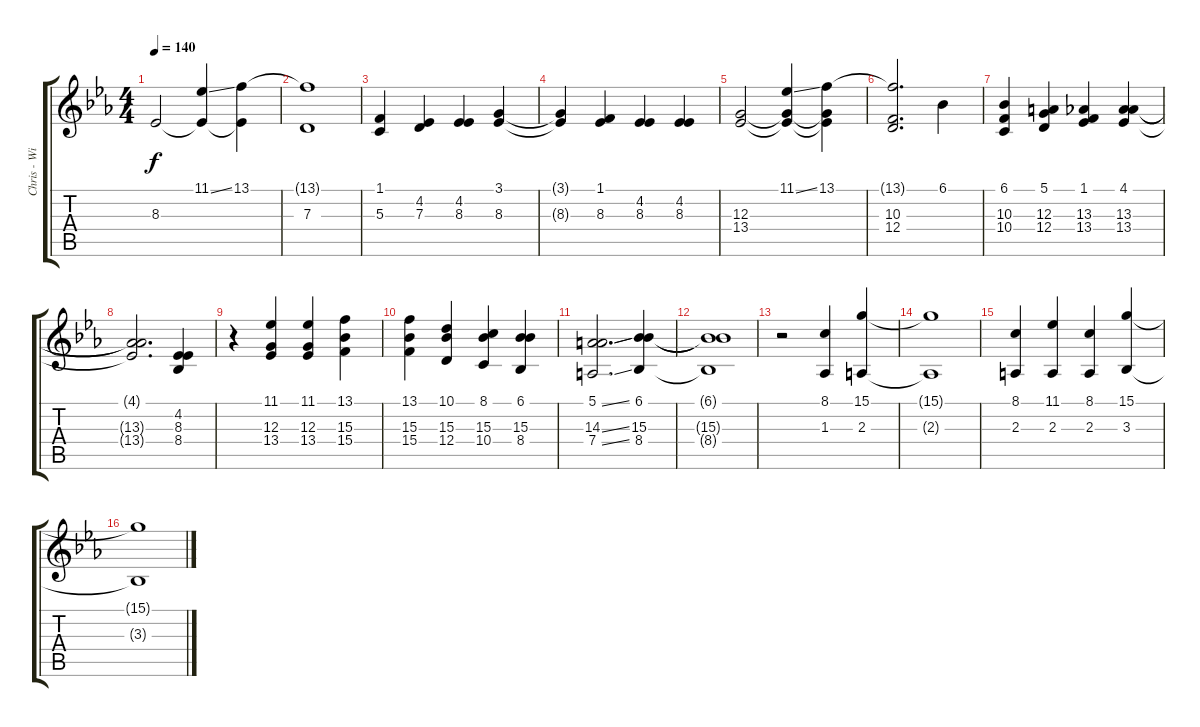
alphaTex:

\track ("Chris - Will (Voice)" "Chris - Wi") {instrument vibraphone}
\staff {score tabs}
\tuning (E4 B3 G3 D3 A2 E2) {hide}
\ts (4 4)
\tempo 140
\clef g2
\ks eb
8.3.2{dy f} (11.1{ss} 8.3{t}).4 (13.1 8.3{t}).4 |
(13.1{t} 7.3).1 |
(1.1 5.3).4 (4.2 7.3).4 (4.2 8.3).4 (3.1 8.3).4 |
(3.1{t} 8.3{t}).4 (1.1 8.3).4 (4.2 8.3).4 (4.2 8.3).4 |
(12.3 13.4).2 (11.1{ss} 12.3{t} 13.4{t}).4 (13.1 12.3{t} 13.4{t}).4 |
(13.1{t} 10.3 12.4).2{d} 6.1.4 |
(6.1 10.3 10.4).4 (5.1 12.3 12.4).4 (1.1 13.3 13.4).4 (4.1 13.3 13.4).4 |
(4.1{t} 13.3{t} 13.4{t}).2{d} (4.2 8.3 8.4).4 |
r.4 (11.1 12.3 13.4).4 (11.1 12.3 13.4).4 (13.1 15.3 15.4).4 |
(13.1 15.3 15.4).4 (10.1 15.3 12.4).4 (8.1 15.3 10.4).4 (6.1 15.3 8.4).4 |
(5.1{ss} 14.3{ss} 7.4{ss}).2{d} (6.1 15.3 8.4).4 |
(6.1{t} 15.3{t} 8.4{t}).1 |
r.2 (8.1 1.3).4 (15.1 2.3).4 |
(15.1{t} 2.3{t}).1 |
(8.1 2.3).4 (11.1 2.3).4 (8.1 2.3).4 (15.1 3.3).4 |
(15.1{t} 3.3{t}).1
